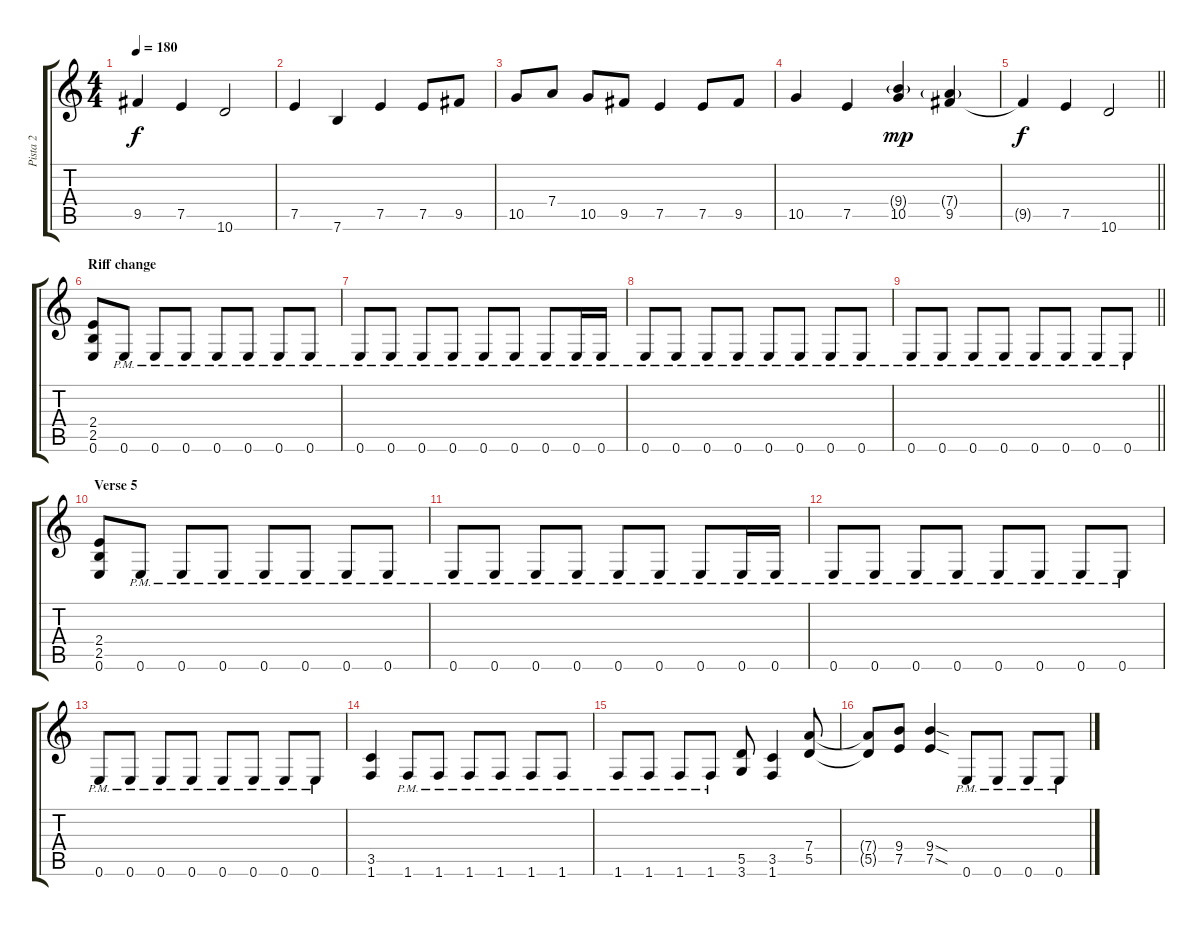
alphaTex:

\track ("Pista 2" "Pista 2") {instrument electricguitarclean}
\staff {score tabs}
\tuning (E4 B3 G3 D3 A2 E2) {hide}
\ts (4 4)
\tempo 180
\clef g2
\ks c
9.5{t}.4{dy f} 7.5.4 10.6.2 |
7.5.4 7.6.4 7.5.4 7.5.8 9.5.8 |
10.5.8 7.4.8 10.5.8 9.5.8 7.5.4 7.5.8 9.5.8 |
10.5.4 7.5.4 (9.4{g} 10.5).4{dy mp} (7.4{g} 9.5).4 |
\barLineRight lightlight
9.5{t}.4{dy f} 7.5.4 10.6.2 |
\section ("" "Riff change")
(2.4 2.5 0.6).8 0.6{pm}.8 0.6{pm}.8 0.6{pm}.8 0.6{pm}.8 0.6{pm}.8 0.6{pm}.8 0.6{pm}.8 |
0.6{pm}.8 0.6{pm}.8 0.6{pm}.8 0.6{pm}.8 0.6{pm}.8 0.6{pm}.8 0.6{pm}.8 0.6{pm}.16 0.6{pm}.16 |
0.6{pm}.8 0.6{pm}.8 0.6{pm}.8 0.6{pm}.8 0.6{pm}.8 0.6{pm}.8 0.6{pm}.8 0.6{pm}.8 |
\barLineRight lightlight
0.6{pm}.8 0.6{pm}.8 0.6{pm}.8 0.6{pm}.8 0.6{pm}.8 0.6{pm}.8 0.6{pm}.8 0.6{pm}.8 |
\section ("" "Verse 5")
(2.4 2.5 0.6).8 0.6{pm}.8 0.6{pm}.8 0.6{pm}.8 0.6{pm}.8 0.6{pm}.8 0.6{pm}.8 0.6{pm}.8 |
0.6{pm}.8 0.6{pm}.8 0.6{pm}.8 0.6{pm}.8 0.6{pm}.8 0.6{pm}.8 0.6{pm}.8 0.6{pm}.16 0.6{pm}.16 |
0.6{pm}.8 0.6{pm}.8 0.6{pm}.8 0.6{pm}.8 0.6{pm}.8 0.6{pm}.8 0.6{pm}.8 0.6{pm}.8 |
0.6{pm}.8 0.6{pm}.8 0.6{pm}.8 0.6{pm}.8 0.6{pm}.8 0.6{pm}.8 0.6{pm}.8 0.6{pm}.8 |
(3.5 1.6).4 1.6{pm}.8 1.6{pm}.8 1.6{pm}.8 1.6{pm}.8 1.6{pm}.8 1.6{pm}.8 |
1.6{pm}.8 1.6{pm}.8 1.6{pm}.8 1.6{pm}.8 (5.5 3.6).8 (3.5 1.6).4 (7.4 5.5).8 |
(7.4{t} 5.5{t}).8 (9.4 7.5).8 (9.4{sod} 7.5{sod}).4 0.6{pm}.8 0.6{pm}.8 0.6{pm}.8 0.6{pm}.8
